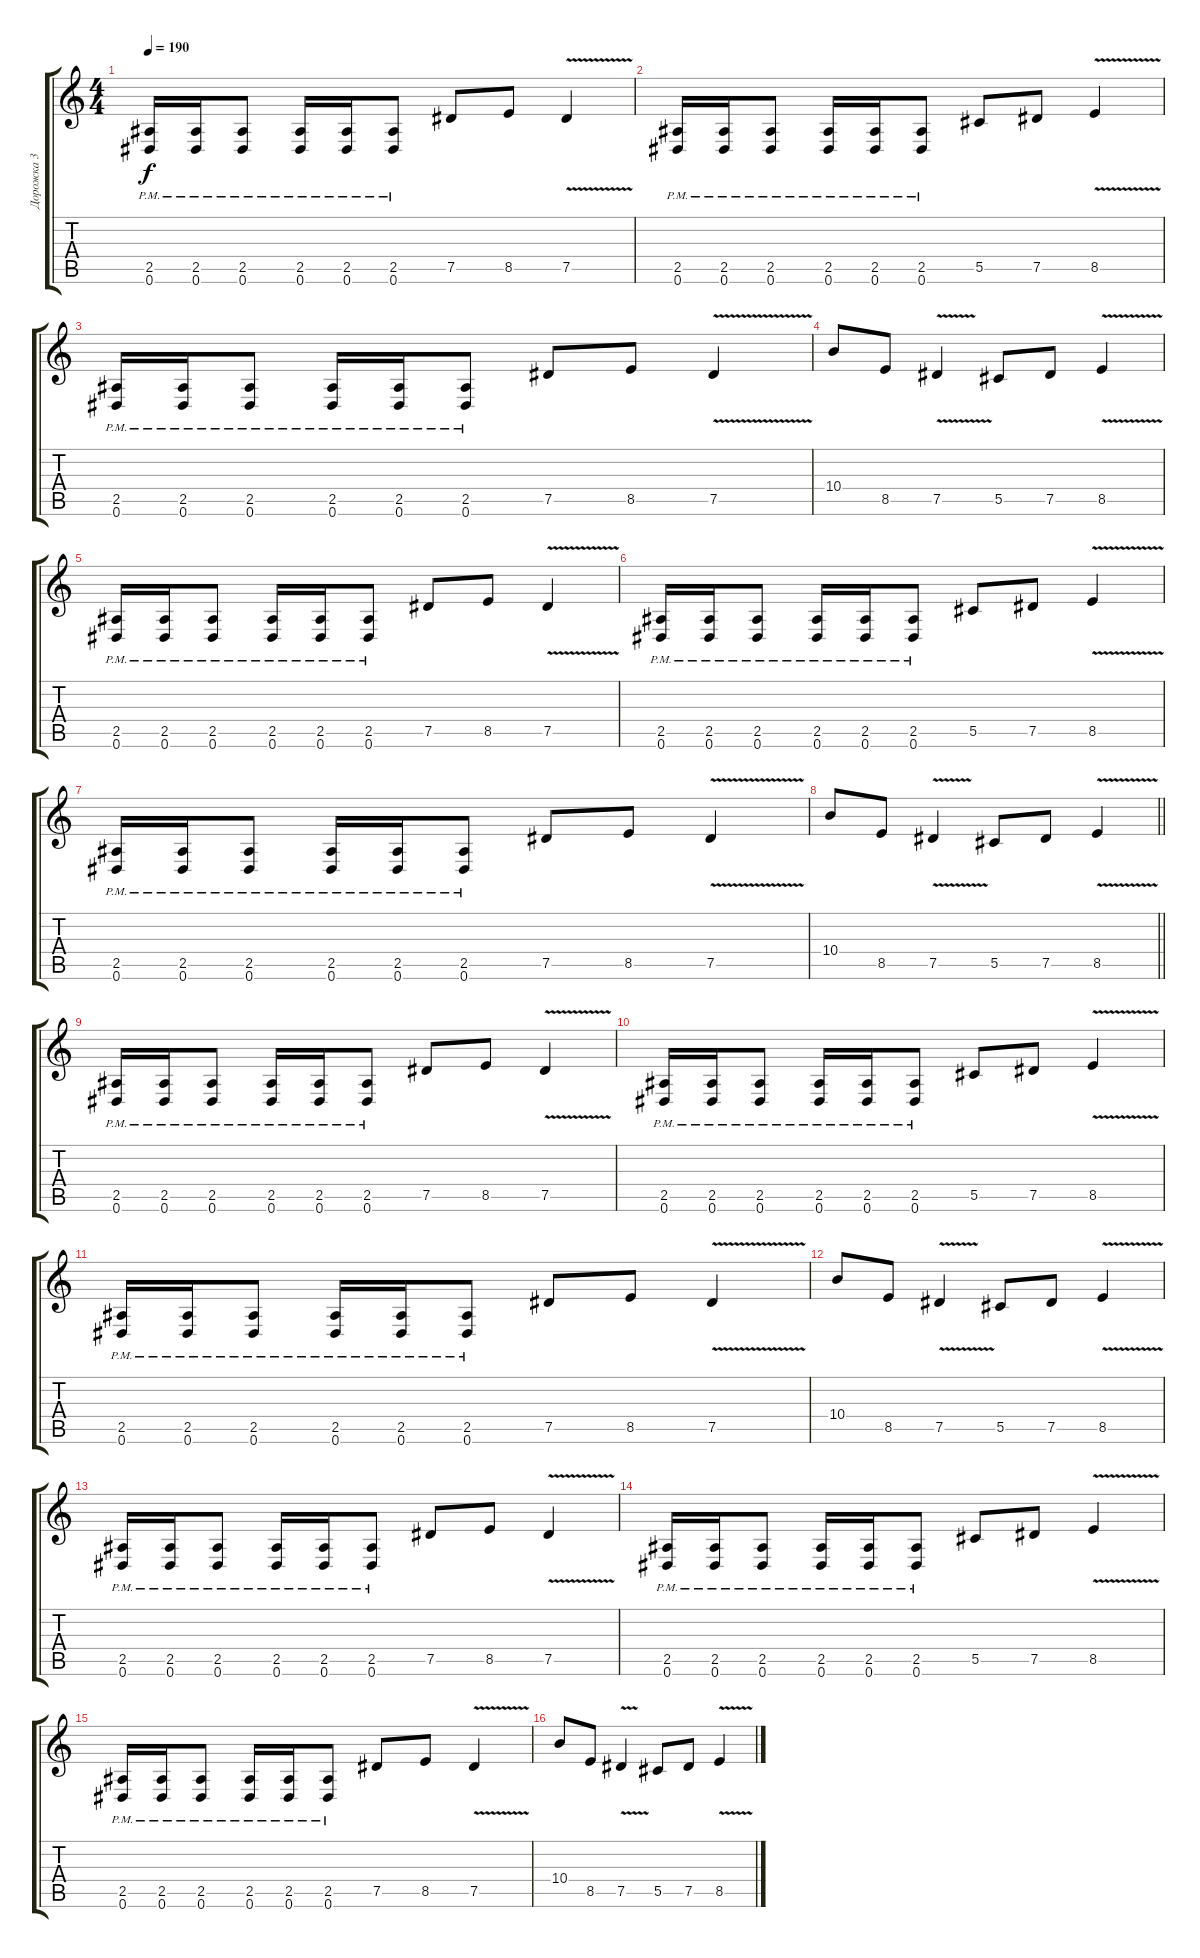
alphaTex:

\track ("Дорожка 3" "Дорожка 3") {instrument distortionguitar}
\staff {score tabs}
\tuning (Eb4 Bb3 Gb3 Db3 Ab2 Eb2) {hide}
\ts (4 4)
\tempo 190
\clef g2
\ks c
(2.5{pm} 0.6{pm}).16{dy f} (2.5{pm} 0.6{pm}).16 (2.5{pm} 0.6{pm}).8 (2.5{pm} 0.6{pm}).16 (2.5{pm} 0.6{pm}).16 (2.5{pm} 0.6{pm}).8 7.5.8 8.5.8 7.5{v}.4 |
(2.5{pm} 0.6{pm}).16 (2.5{pm} 0.6{pm}).16 (2.5{pm} 0.6{pm}).8 (2.5{pm} 0.6{pm}).16 (2.5{pm} 0.6{pm}).16 (2.5{pm} 0.6{pm}).8 5.5.8 7.5.8 8.5{v}.4 |
(2.5{pm} 0.6{pm}).16 (2.5{pm} 0.6{pm}).16 (2.5{pm} 0.6{pm}).8 (2.5{pm} 0.6{pm}).16 (2.5{pm} 0.6{pm}).16 (2.5{pm} 0.6{pm}).8 7.5.8 8.5.8 7.5{v}.4 |
10.4.8 8.5.8 7.5{v}.4 5.5.8 7.5.8 8.5{v}.4 |
(2.5{pm} 0.6{pm}).16 (2.5{pm} 0.6{pm}).16 (2.5{pm} 0.6{pm}).8 (2.5{pm} 0.6{pm}).16 (2.5{pm} 0.6{pm}).16 (2.5{pm} 0.6{pm}).8 7.5.8 8.5.8 7.5{v}.4 |
(2.5{pm} 0.6{pm}).16 (2.5{pm} 0.6{pm}).16 (2.5{pm} 0.6{pm}).8 (2.5{pm} 0.6{pm}).16 (2.5{pm} 0.6{pm}).16 (2.5{pm} 0.6{pm}).8 5.5.8 7.5.8 8.5{v}.4 |
(2.5{pm} 0.6{pm}).16 (2.5{pm} 0.6{pm}).16 (2.5{pm} 0.6{pm}).8 (2.5{pm} 0.6{pm}).16 (2.5{pm} 0.6{pm}).16 (2.5{pm} 0.6{pm}).8 7.5.8 8.5.8 7.5{v}.4 |
\barLineRight lightlight
10.4.8 8.5.8 7.5{v}.4 5.5.8 7.5.8 8.5{v}.4 |
\section ("" "")
(2.5{pm} 0.6{pm}).16 (2.5{pm} 0.6{pm}).16 (2.5{pm} 0.6{pm}).8 (2.5{pm} 0.6{pm}).16 (2.5{pm} 0.6{pm}).16 (2.5{pm} 0.6{pm}).8 7.5.8 8.5.8 7.5{v}.4 |
(2.5{pm} 0.6{pm}).16 (2.5{pm} 0.6{pm}).16 (2.5{pm} 0.6{pm}).8 (2.5{pm} 0.6{pm}).16 (2.5{pm} 0.6{pm}).16 (2.5{pm} 0.6{pm}).8 5.5.8 7.5.8 8.5{v}.4 |
(2.5{pm} 0.6{pm}).16 (2.5{pm} 0.6{pm}).16 (2.5{pm} 0.6{pm}).8 (2.5{pm} 0.6{pm}).16 (2.5{pm} 0.6{pm}).16 (2.5{pm} 0.6{pm}).8 7.5.8 8.5.8 7.5{v}.4 |
10.4.8 8.5.8 7.5{v}.4 5.5.8 7.5.8 8.5{v}.4 |
(2.5{pm} 0.6{pm}).16 (2.5{pm} 0.6{pm}).16 (2.5{pm} 0.6{pm}).8 (2.5{pm} 0.6{pm}).16 (2.5{pm} 0.6{pm}).16 (2.5{pm} 0.6{pm}).8 7.5.8 8.5.8 7.5{v}.4 |
(2.5{pm} 0.6{pm}).16 (2.5{pm} 0.6{pm}).16 (2.5{pm} 0.6{pm}).8 (2.5{pm} 0.6{pm}).16 (2.5{pm} 0.6{pm}).16 (2.5{pm} 0.6{pm}).8 5.5.8 7.5.8 8.5{v}.4 |
(2.5{pm} 0.6{pm}).16 (2.5{pm} 0.6{pm}).16 (2.5{pm} 0.6{pm}).8 (2.5{pm} 0.6{pm}).16 (2.5{pm} 0.6{pm}).16 (2.5{pm} 0.6{pm}).8 7.5.8 8.5.8 7.5{v}.4 |
10.4.8 8.5.8 7.5{v}.4 5.5.8 7.5.8 8.5{v}.4
